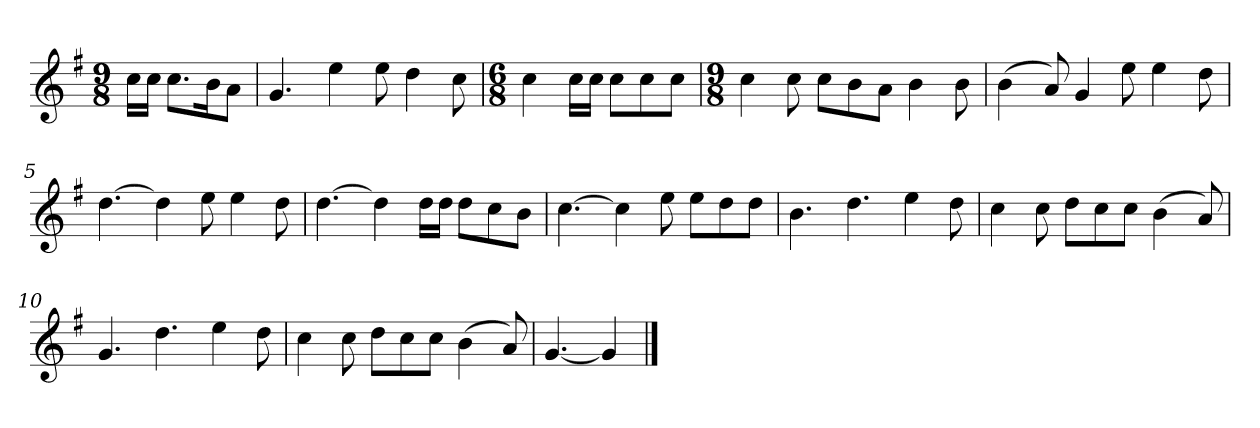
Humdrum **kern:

**kern
*part1
*staff1
*k[f#]
*M9/8
*MM120
=
16ccLL
16ccJJ
8.ccL
16bK
8aJ
=1
4.g
4ee
8ee
4dd
8cc
=2
*M6/8
4cc
16ccLL
16ccJJ
8ccL
8cc
8ccJ
=3
*M9/8
4cc
8cc
8ccL
8b
8aJ
4b
8b
=4
(4b
8a)
4g
8ee
4ee
8dd
=5
[4.dd
4dd]
8ee
4ee
8dd
=6
[4.dd
4dd]
16ddLL
16ddJJ
8ddL
8cc
8bJ
=7
[4.cc
4cc]
8ee
8eeL
8dd
8ddJ
=8
4.b
4.dd
4ee
8dd
=9
4cc
8cc
8ddL
8cc
8ccJ
(4b
8a)
=10
4.g
4.dd
4ee
8dd
=11
4cc
8cc
8ddL
8cc
8ccJ
(4b
8a)
=12
[4.g
4g]
==
*-
